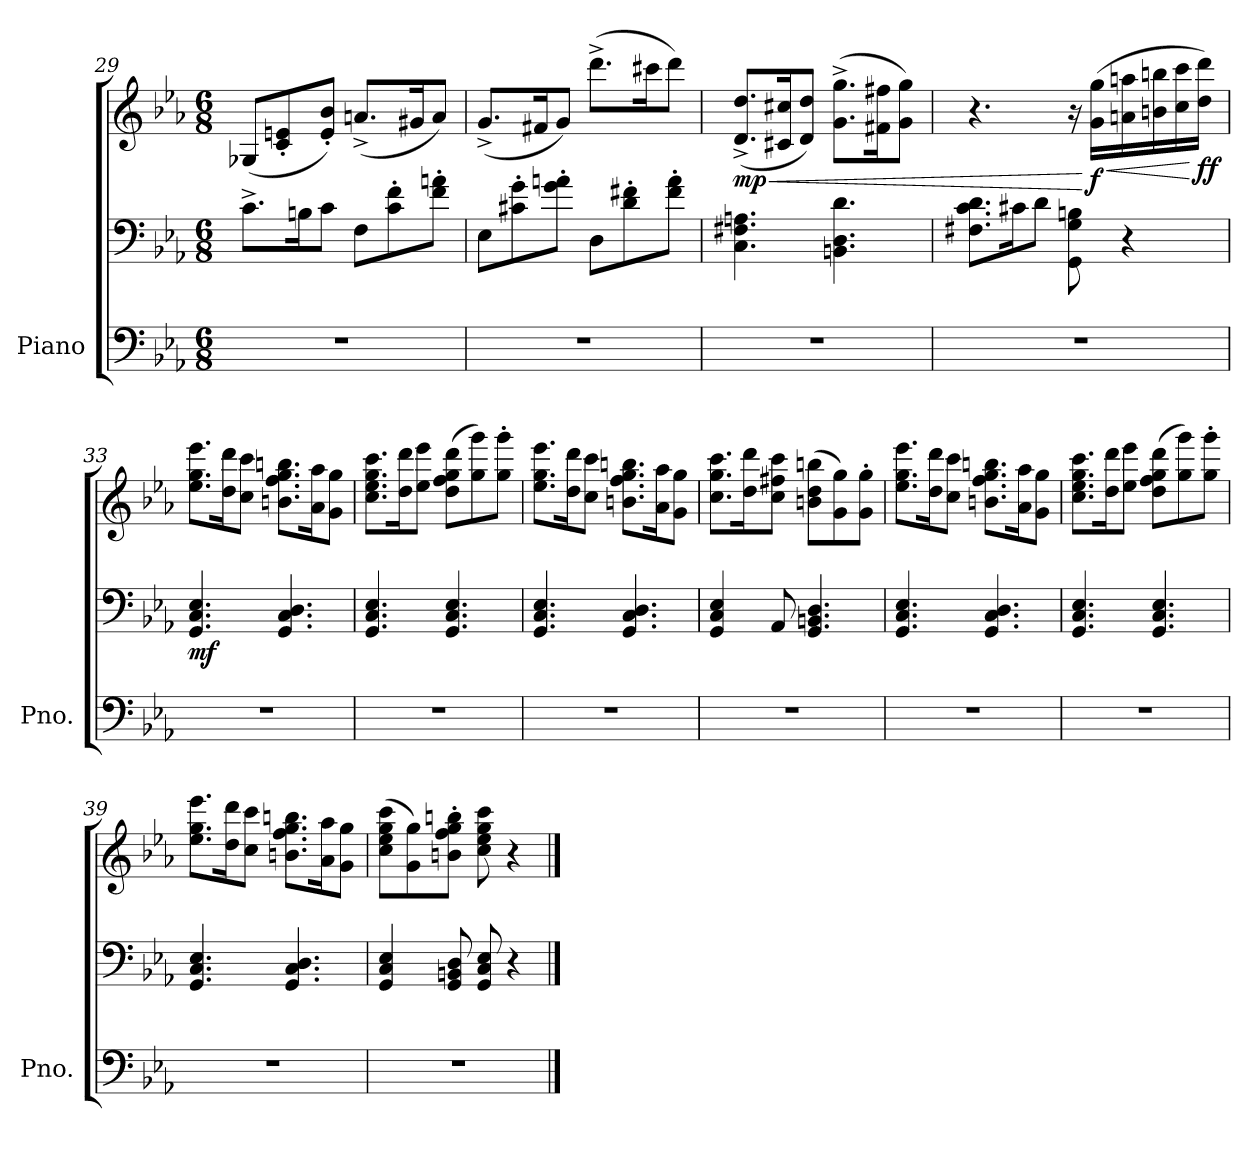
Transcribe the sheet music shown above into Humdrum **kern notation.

**kern	**kern	**kern	**dynam
*part1	*part1	*part1	*part1
*staff3	*staff2	*staff1	*staff1/2/3
*I"Piano	*	*	*
*I'Pno.	*	*	*
*clefF4	*clefF4	*clefG2	*
*k[b-e-a-]	*k[b-e-a-]	*k[b-e-a-]	*
*M6/8	*M6/8	*M6/8	*
=29	=29	=29	=29
2.r	8.c^\L	(<8G-X/L	.
.	.	8c/' 8en/'	.
.	16Bn\K	.	.
.	8c\J	8e/' 8b-/'J)	.
.	8F\L	(<8.an^/L	.
.	8c\' 8f\'	.	.
.	.	16g#X/K	.
.	8f\' 8an\'J	8a/J)	.
=30	=30	=30	=30
2.r	8E-\L	(<8.g^/L	.
.	8c#X\' 8g\'	.	.
.	.	16f#X/K	.
.	8g\' 8an\'J	8g/J)	.
.	8D\L	(>8.ddd^\L	.
.	8d\' 8f#X\'	.	.
.	.	16ccc#X\K	.
.	8f#\' 8a\'J	8ddd\J)	.
!!LO:PB:g=z
=31	=31	=31	=31
!	!	!	!LO:HP:b
!	!	!	!LO:DY:n=1:b
2.r	4.C\ 4.F#X\ 4.An\	(<8.d/^ 8.dd/^L	< mp
.	.	16c#X/ 16cc#X/K	.
.	.	8d/ 8dd/J)	.
.	4.BBn\ 4.D\ 4.d\	(>8.g\^ 8.gg\^L	.
.	.	16f#X\ 16ff#X\K	.
.	.	8g\ 8gg\J)	.
=32	=32	=32	=32
2.r	8.F#X\ 8.c\ 8.d\L	4.r	.
.	16c#X\K	.	.
.	8d\J	.	.
.	8GG\ 8G\ 8Bn\	16r	.
!	!	!	!LO:HP:n=1:b
!	!	!	!LO:DY:n=1:b
.	.	(>16g\ 16gg\LL	[ < f
.	4r	16an\ 16aan\	.
.	.	16bn\ 16bbn\	.
.	.	16cc\ 16ccc\	.
!	!	!	!LO:DY:n=2:b
.	.	16dd\ 16ddd\JJ)	[ ff
=33	=33	=33	=33
!	!	!	!LO:DY:b=2
2.r	4.GG/ 4.C/ 4.E-/	8.ee-\ 8.gg\ 8.eee-\L	mf
.	.	16dd\ 16ddd\K	.
.	.	8cc\ 8ccc\J	.
.	4.GG/ 4.C/ 4.D/	8.bn\ 8.ff\ 8.gg\ 8.bbn\L	.
.	.	16a-\ 16aa-\K	.
.	.	8g\ 8gg\J	.
=34	=34	=34	=34
2.r	4.GG/ 4.C/ 4.E-/	8.cc\ 8.ee-\ 8.gg\ 8.ccc\L	.
.	.	16dd\ 16ddd\K	.
.	.	8ee-\ 8eee-\J	.
.	4.GG/ 4.C/ 4.E-/	(>8dd\ 8ff\ 8gg\ 8ddd\L	.
.	.	8gg\ 8ggg\)	.
.	.	8gg\' 8ggg\'J	.
=35	=35	=35	=35
2.r	4.GG/ 4.C/ 4.E-/	8.ee-\ 8.gg\ 8.eee-\L	.
.	.	16dd\ 16ddd\K	.
.	.	8cc\ 8ccc\J	.
.	4.GG/ 4.C/ 4.D/	8.bn\ 8.ff\ 8.gg\ 8.bbn\L	.
.	.	16a-\ 16aa-\K	.
.	.	8g\ 8gg\J	.
=36	=36	=36	=36
2.r	4GG/ 4C/ 4E-/	8.cc\ 8.gg\ 8.ccc\L	.
.	.	16dd\ 16ddd\K	.
.	8AA-/	8cc\ 8ff#X\ 8ccc\J	.
.	4.GG/ 4.BBn/ 4.D/	(>8bn\ 8dd\ 8bbn\L	.
.	.	8g\ 8gg\)	.
.	.	8g\' 8gg\'J	.
!!LO:LB:g=z
=37	=37	=37	=37
2.r	4.GG/ 4.C/ 4.E-/	8.ee-\ 8.gg\ 8.eee-\L	.
.	.	16dd\ 16ddd\K	.
.	.	8cc\ 8ccc\J	.
.	4.GG/ 4.C/ 4.D/	8.bn\ 8.ff\ 8.gg\ 8.bbn\L	.
.	.	16a-\ 16aa-\K	.
.	.	8g\ 8gg\J	.
=38	=38	=38	=38
2.r	4.GG/ 4.C/ 4.E-/	8.cc\ 8.ee-\ 8.gg\ 8.ccc\L	.
.	.	16dd\ 16ddd\K	.
.	.	8ee-\ 8eee-\J	.
.	4.GG/ 4.C/ 4.E-/	(>8dd\ 8ff\ 8gg\ 8ddd\L	.
.	.	8gg\ 8ggg\)	.
.	.	8gg\' 8ggg\'J	.
=39	=39	=39	=39
2.r	4.GG/ 4.C/ 4.E-/	8.ee-\ 8.gg\ 8.eee-\L	.
.	.	16dd\ 16ddd\K	.
.	.	8cc\ 8ccc\J	.
.	4.GG/ 4.C/ 4.D/	8.bn\ 8.ff\ 8.gg\ 8.bbn\L	.
.	.	16a-\ 16aa-\K	.
.	.	8g\ 8gg\J	.
=40	=40	=40	=40
2.r	4GG/ 4C/ 4E-/	(>8cc\ 8ee-\ 8gg\ 8ccc\L	.
.	.	8g\ 8gg\)	.
.	8GG/ 8BBn/ 8D/	8bn\' 8ff\' 8gg\' 8bbn\'J	.
.	8GG/ 8C/ 8E-/	8cc\ 8ee-\ 8gg\ 8ccc\	.
.	4r	4r	.
==	==	==	==
*-	*-	*-	*-
